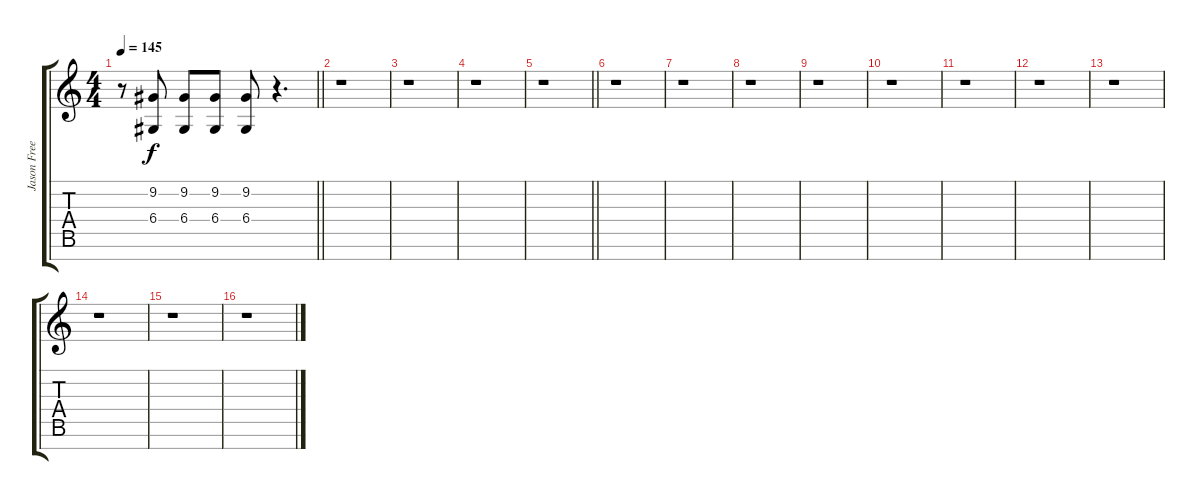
\track ("Jason Freeze" "Jason Free") {instrument electricgrandpiano}
\staff {score tabs}
\tuning (E4 B3 G3 D3 A2 E2 B1) {hide}
\ts (4 4)
\tempo 145
\clef g2
\barLineRight lightlight
\ks c
r.8{dy f} (9.2 6.4).8 (9.2 6.4).8 (9.2 6.4).8 (9.2 6.4).8 r.4{d} |
r.1 |
r.1 |
r.1 |
\barLineRight lightlight
r.1 |
r.1 |
r.1 |
r.1 |
r.1 |
r.1 |
r.1 |
r.1 |
r.1 |
r.1 |
r.1 |
r.1
